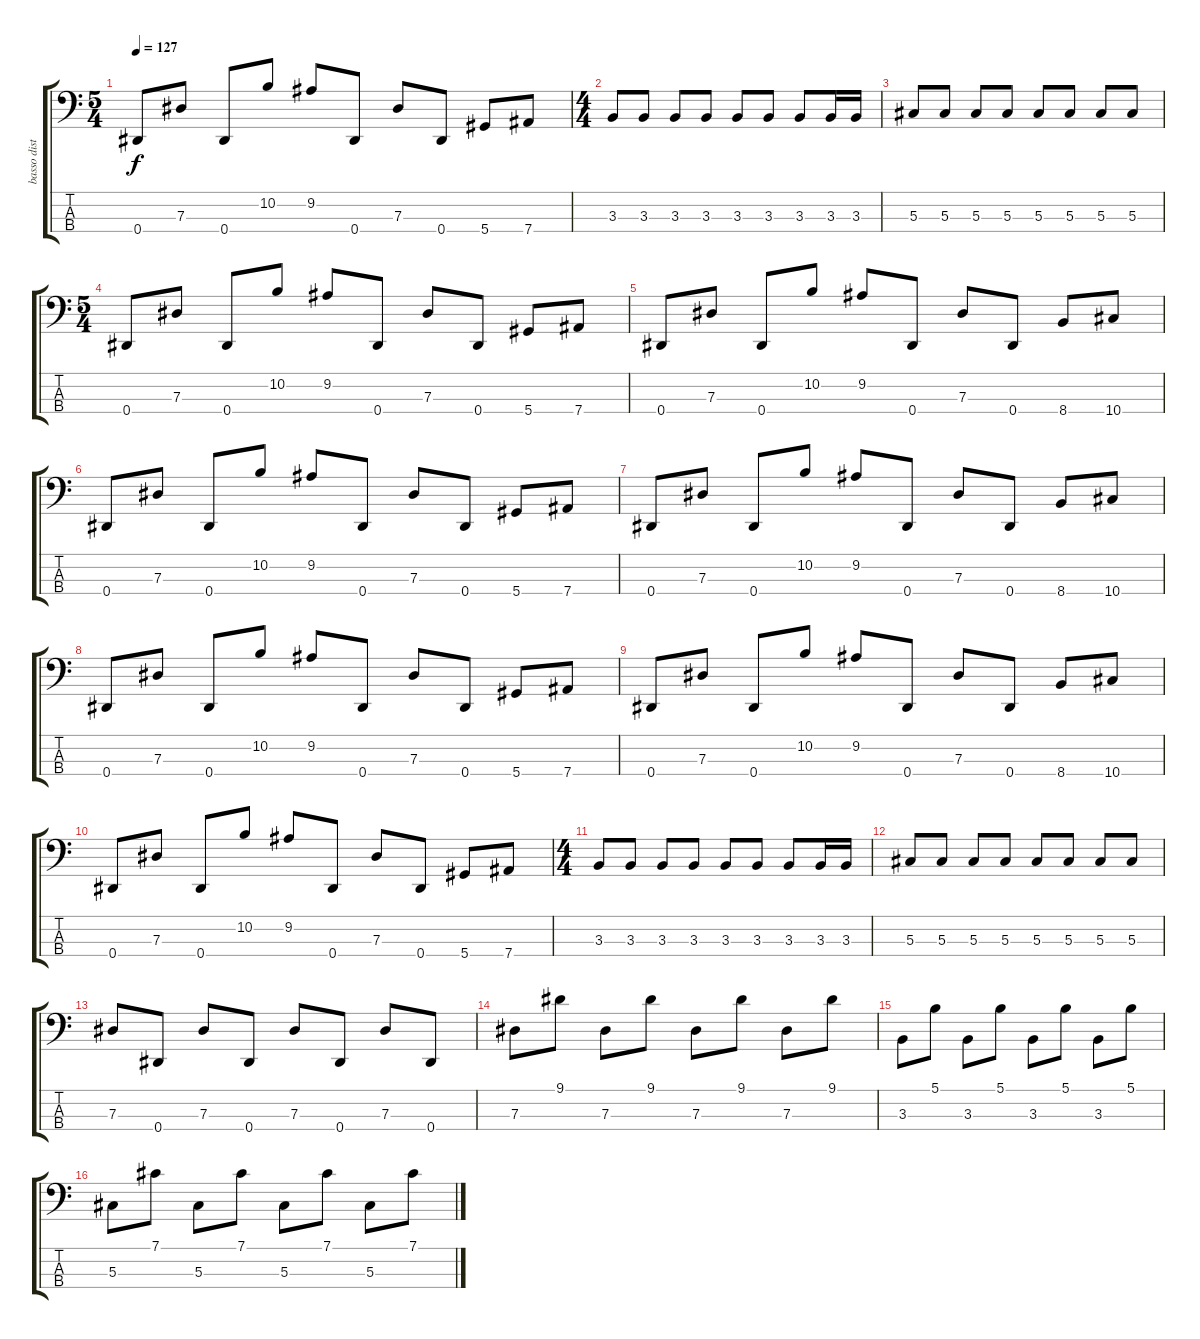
\track ("basso distorto" "basso dist") {instrument overdrivenguitar}
\staff {score tabs}
\tuning (Gb2 Db2 Ab1 Eb1) {hide}
\ts (5 4)
\tempo 127
\clef f4
\ks c
0.4.8{dy f} 7.3.8 0.4.8 10.2.8 9.2.8 0.4.8 7.3.8 0.4.8 5.4.8 7.4.8 |
\ts (4 4)
3.3.8 3.3.8 3.3.8 3.3.8 3.3.8 3.3.8 3.3.8 3.3.16 3.3.16 |
5.3.8 5.3.8 5.3.8 5.3.8 5.3.8 5.3.8 5.3.8 5.3.8 |
\ts (5 4)
0.4.8 7.3.8 0.4.8 10.2.8 9.2.8 0.4.8 7.3.8 0.4.8 5.4.8 7.4.8 |
0.4.8 7.3.8 0.4.8 10.2.8 9.2.8 0.4.8 7.3.8 0.4.8 8.4.8 10.4.8 |
0.4.8 7.3.8 0.4.8 10.2.8 9.2.8 0.4.8 7.3.8 0.4.8 5.4.8 7.4.8 |
0.4.8 7.3.8 0.4.8 10.2.8 9.2.8 0.4.8 7.3.8 0.4.8 8.4.8 10.4.8 |
0.4.8 7.3.8 0.4.8 10.2.8 9.2.8 0.4.8 7.3.8 0.4.8 5.4.8 7.4.8 |
0.4.8 7.3.8 0.4.8 10.2.8 9.2.8 0.4.8 7.3.8 0.4.8 8.4.8 10.4.8 |
0.4.8 7.3.8 0.4.8 10.2.8 9.2.8 0.4.8 7.3.8 0.4.8 5.4.8 7.4.8 |
\ts (4 4)
3.3.8 3.3.8 3.3.8 3.3.8 3.3.8 3.3.8 3.3.8 3.3.16 3.3.16 |
5.3.8 5.3.8 5.3.8 5.3.8 5.3.8 5.3.8 5.3.8 5.3.8 |
7.3.8 0.4.8 7.3.8 0.4.8 7.3.8 0.4.8 7.3.8 0.4.8 |
7.3.8 9.1.8 7.3.8 9.1.8 7.3.8 9.1.8 7.3.8 9.1.8 |
3.3.8 5.1.8 3.3.8 5.1.8 3.3.8 5.1.8 3.3.8 5.1.8 |
5.3.8 7.1.8 5.3.8 7.1.8 5.3.8 7.1.8 5.3.8 7.1.8
